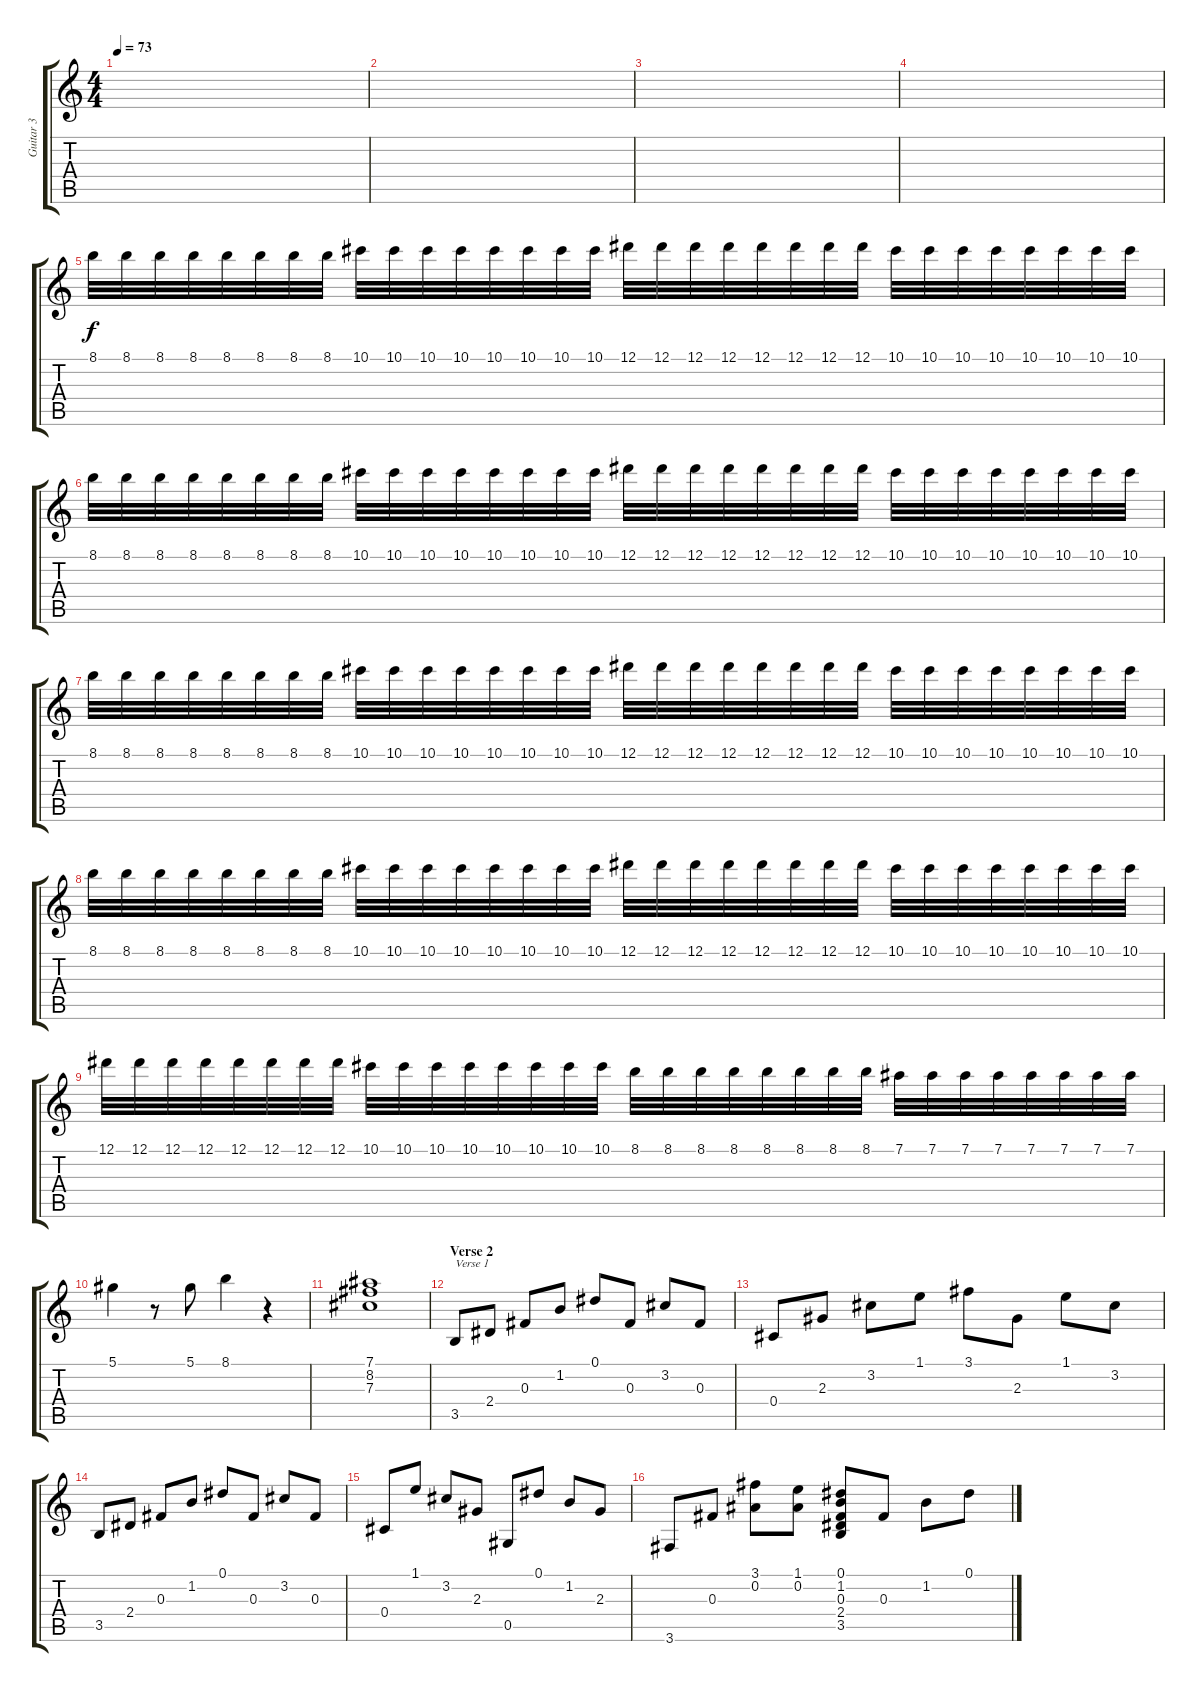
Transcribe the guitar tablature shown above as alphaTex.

\track ("Guitar 3" "Guitar 3") {instrument acousticguitarsteel}
\staff {score tabs}
\tuning (Eb4 Bb3 Gb3 Db3 Ab2 Eb2) {hide}
\ts (4 4)
\tempo 73
\clef g2
\ks c
|
|
|
|
8.1.32 8.1.32 8.1.32 8.1.32 8.1.32 8.1.32 8.1.32 8.1.32 10.1.32 10.1.32 10.1.32 10.1.32 10.1.32 10.1.32 10.1.32 10.1.32 12.1.32 12.1.32 12.1.32 12.1.32 12.1.32 12.1.32 12.1.32 12.1.32 10.1.32 10.1.32 10.1.32 10.1.32 10.1.32 10.1.32 10.1.32 10.1.32 |
8.1.32 8.1.32 8.1.32 8.1.32 8.1.32 8.1.32 8.1.32 8.1.32 10.1.32 10.1.32 10.1.32 10.1.32 10.1.32 10.1.32 10.1.32 10.1.32 12.1.32 12.1.32 12.1.32 12.1.32 12.1.32 12.1.32 12.1.32 12.1.32 10.1.32 10.1.32 10.1.32 10.1.32 10.1.32 10.1.32 10.1.32 10.1.32 |
8.1.32 8.1.32 8.1.32 8.1.32 8.1.32 8.1.32 8.1.32 8.1.32 10.1.32 10.1.32 10.1.32 10.1.32 10.1.32 10.1.32 10.1.32 10.1.32 12.1.32 12.1.32 12.1.32 12.1.32 12.1.32 12.1.32 12.1.32 12.1.32 10.1.32 10.1.32 10.1.32 10.1.32 10.1.32 10.1.32 10.1.32 10.1.32 |
8.1.32 8.1.32 8.1.32 8.1.32 8.1.32 8.1.32 8.1.32 8.1.32 10.1.32 10.1.32 10.1.32 10.1.32 10.1.32 10.1.32 10.1.32 10.1.32 12.1.32 12.1.32 12.1.32 12.1.32 12.1.32 12.1.32 12.1.32 12.1.32 10.1.32 10.1.32 10.1.32 10.1.32 10.1.32 10.1.32 10.1.32 10.1.32 |
12.1.32 12.1.32 12.1.32 12.1.32 12.1.32 12.1.32 12.1.32 12.1.32 10.1.32 10.1.32 10.1.32 10.1.32 10.1.32 10.1.32 10.1.32 10.1.32 8.1.32 8.1.32 8.1.32 8.1.32 8.1.32 8.1.32 8.1.32 8.1.32 7.1.32 7.1.32 7.1.32 7.1.32 7.1.32 7.1.32 7.1.32 7.1.32 |
5.1.4 r.8 5.1.8 8.1.4 r.4 |
(7.1 8.2 7.3).1 |
\section ("" "Verse 2")
3.5.8{txt "Verse 1"} 2.4.8 0.3.8 1.2.8 0.1.8 0.3.8 3.2.8 0.3.8 |
0.4.8 2.3.8 3.2.8 1.1.8 3.1.8 2.3.8 1.1.8 3.2.8 |
3.5.8 2.4.8 0.3.8 1.2.8 0.1.8 0.3.8 3.2.8 0.3.8 |
0.4.8 1.1.8 3.2.8 2.3.8 0.5.8 0.1.8 1.2.8 2.3.8 |
3.6.8 0.3.8 (3.1 0.2).8 (1.1 0.2).8 (0.1 1.2 0.3 2.4 3.5).8 0.3.8 1.2.8 0.1.8
